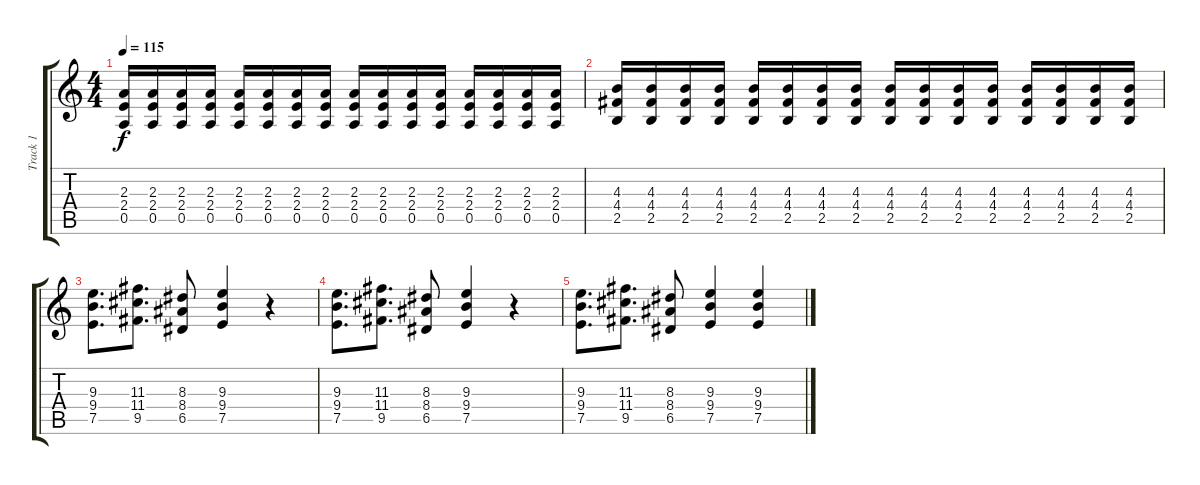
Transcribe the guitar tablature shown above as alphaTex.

\track ("Track 1" "Track 1") {instrument acousticguitarsteel}
\staff {score tabs}
\tuning (E4 B3 G3 D3 A2 E2) {hide}
\ts (4 4)
\tempo 115
\clef g2
\ks c
(2.3 2.4 0.5).16{dy f} (2.3 2.4 0.5).16 (2.3 2.4 0.5).16 (2.3 2.4 0.5).16 (2.3 2.4 0.5).16 (2.3 2.4 0.5).16 (2.3 2.4 0.5).16 (2.3 2.4 0.5).16 (2.3 2.4 0.5).16 (2.3 2.4 0.5).16 (2.3 2.4 0.5).16 (2.3 2.4 0.5).16 (2.3 2.4 0.5).16 (2.3 2.4 0.5).16 (2.3 2.4 0.5).16 (2.3 2.4 0.5).16 |
(4.3 4.4 2.5).16 (4.3 4.4 2.5).16 (4.3 4.4 2.5).16 (4.3 4.4 2.5).16 (4.3 4.4 2.5).16 (4.3 4.4 2.5).16 (4.3 4.4 2.5).16 (4.3 4.4 2.5).16 (4.3 4.4 2.5).16 (4.3 4.4 2.5).16 (4.3 4.4 2.5).16 (4.3 4.4 2.5).16 (4.3 4.4 2.5).16 (4.3 4.4 2.5).16 (4.3 4.4 2.5).16 (4.3 4.4 2.5).16 |
(9.3 9.4 7.5).8{d} (11.3 11.4 9.5).8{d} (8.3 8.4 6.5).8 (9.3 9.4 7.5).4 r.4 |
(9.3 9.4 7.5).8{d} (11.3 11.4 9.5).8{d} (8.3 8.4 6.5).8 (9.3 9.4 7.5).4 r.4 |
(9.3 9.4 7.5).8{d} (11.3 11.4 9.5).8{d} (8.3 8.4 6.5).8 (9.3 9.4 7.5).4 (9.3 9.4 7.5).4
